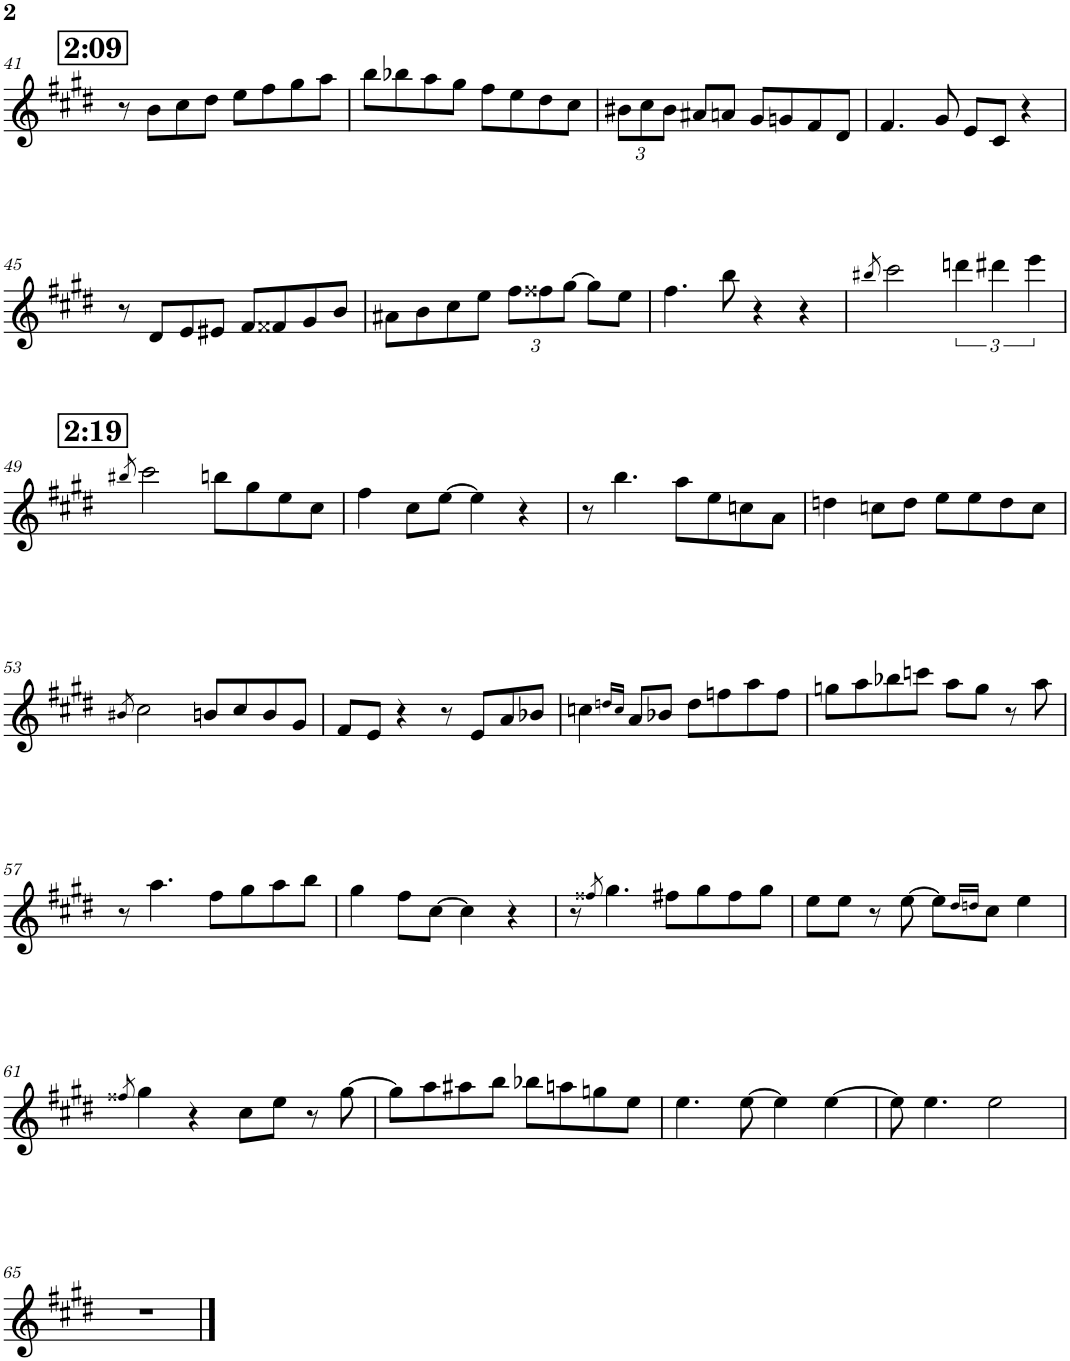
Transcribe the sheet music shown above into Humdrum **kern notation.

**kern
*part1
*staff1
*I"バリトン サクソフォーン
!!LO:PB:g=z
*clefG2
*Trd12c21
*k[f#c#g#d#]
*M4/4
!!LO:REH:place=s1:a:B:cj:fs=14:t=2&colon;09
=41
8r
8b\L
8cc#\
8dd#\J
8ee\L
8ff#\
8gg#\
8aa\J
=42
8bb\L
8bb-X\
8aa\
8gg#\J
8ff#\L
8ee\
8dd#\
8cc#\J
=43
*Xbrackettup
12b#X\L
12cc#\
12b#\J
8a#X/L
8an/J
8g#/L
8gn/
8f#/
8d#/J
=44
4.f#/
8g#/
8e/L
8c#/J
4r
!!LO:LB:g=z
=45
8r
8d#/L
8e/
8e#X/J
8f#/L
8f##X/
8g#/
8b/J
=46
8a#X\L
8b\
8cc#\
8ee\J
12ff#\L
12ff##X\
[12gg#\J
8gg#\L]
8ee\J
=47
4.ff#\
8bb\
4r
4r
=48
8qbb#X/
2ccc#\
*brackettup
6dddn\
6ddd#X\
6eee\
!!LO:LB:g=z
!!LO:REH:place=s1:a:B:cj:fs=14:t=2&colon;19
=49
8qbb#X/
2ccc#\
8bbn\L
8gg#\
8ee\
8cc#\J
=50
4ff#\
8cc#\L
[8ee\J
4ee\]
4r
=51
8r
4.bb\
8aa\L
8ee\
8ccn\
8a\J
=52
4ddn\
8ccn\L
8dd\J
8ee\L
8ee\
8dd\
8cc\J
!!LO:LB:g=z
=53
8qb#X/
2cc#\
8bn/L
8cc#/
8b/
8g#/J
=54
8f#/L
8e/J
4r
8r
8e/L
8a/
8b-X/J
=55
4ccn\
16qddn/LL
16qcc/JJ
8a/L
8b-X/J
8dd\L
8ffn\
8aa\
8ff\J
=56
8ggn\L
8aa\
8bb-X\
8cccn\J
8aa\L
8gg\J
8r
8aa\
!!LO:LB:g=z
=57
8r
4.aa\
8ff#\L
8gg#\
8aa\
8bb\J
=58
4gg#\
8ff#\L
[8cc#\J
4cc#\]
4r
=59
8r
8qff##X/
4.gg#\
8ff#X\L
8gg#\
8ff#\
8gg#\J
=60
8ee\L
8ee\J
8r
[8ee\
8ee\L]
16qdd#/LL
16qddn/JJ
8cc#\J
4ee\
!!LO:LB:g=z
=61
8qff##X/
4gg#\
4r
8cc#\L
8ee\J
8r
[8gg#\
=62
8gg#\L]
8aa\
8aa#X\
8bb\J
8bb-X\L
8aan\
8ggn\
8ee\J
=63
4.ee\
[8ee\
4ee\]
[4ee\
=64
8ee\]
4.ee\
2ee\
!!LO:LB:g=z
=65
1r
==
*-
